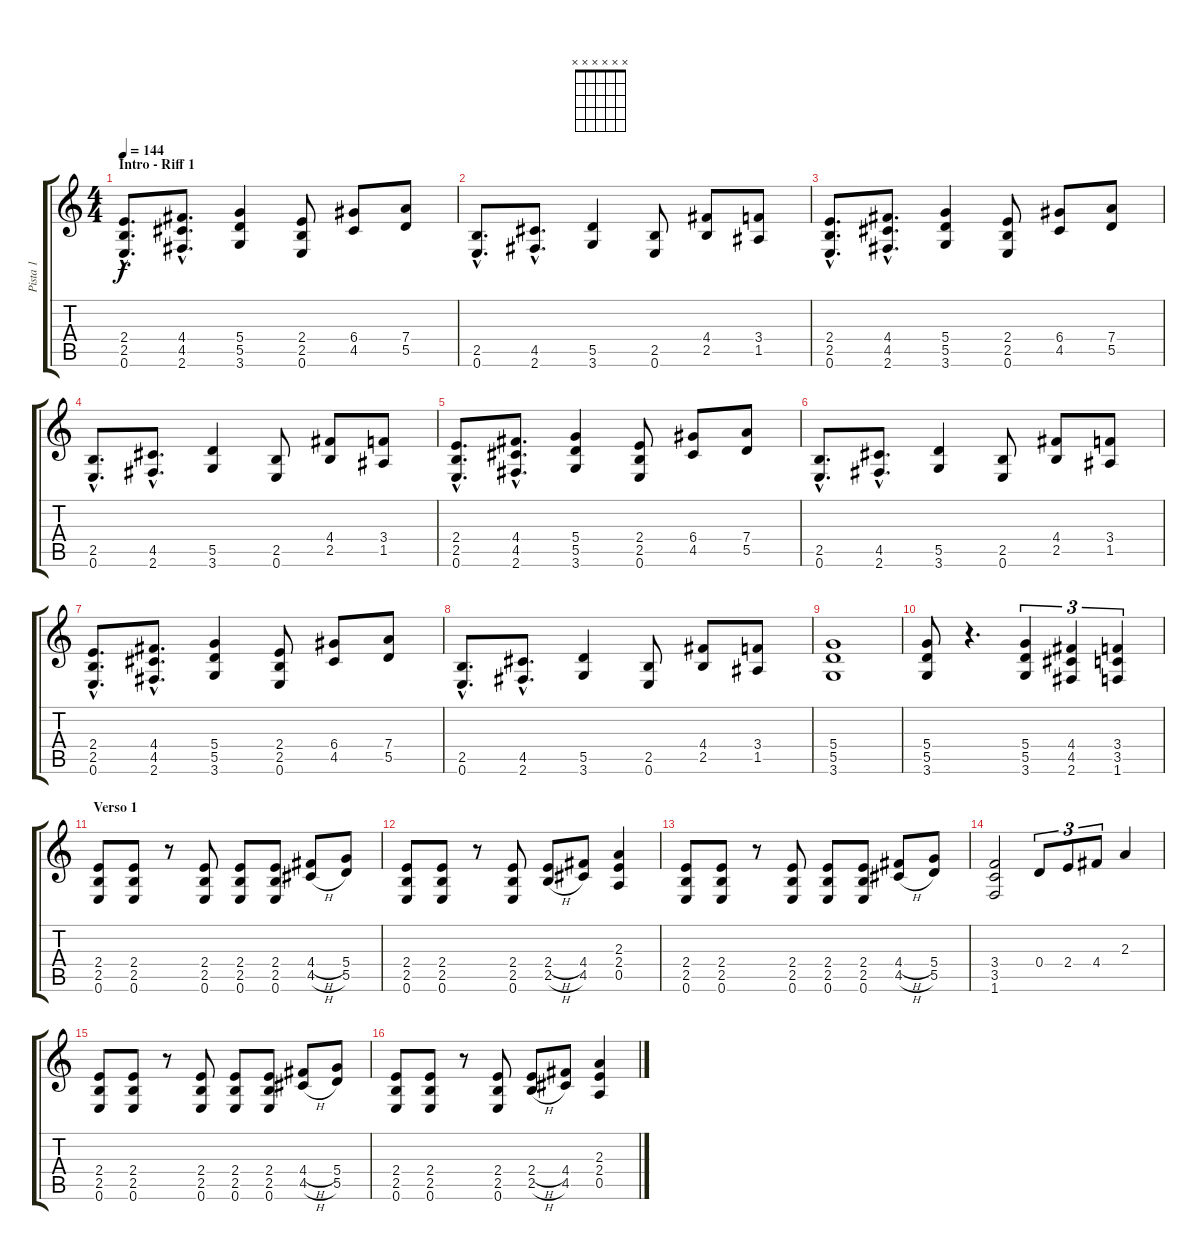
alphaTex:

\track ("Pista 1" "Pista 1") {instrument distortionguitar}
\staff {score tabs}
\tuning (E4 B3 G3 D3 A2 E2) {hide}
\chord ("" x x x x x x) {firstfret 0}
\ts (4 4)
\section ("" "Intro - Riff 1")
\tempo 144
\clef g2
\ks c
(2.4{hac} 2.5{hac} 0.6{hac}).8{d ch "" dy f instrument distortionguitar} (4.4{hac} 4.5{hac} 2.6{hac}).8{d} (5.4 5.5 3.6).4 (2.4 2.5 0.6).8 (6.4 4.5).8 (7.4 5.5).8 |
(2.5{hac} 0.6{hac}).8{d} (4.5{hac} 2.6{hac}).8{d} (5.5 3.6).4 (2.5 0.6).8 (4.4 2.5).8 (3.4 1.5).8 |
(2.4{hac} 2.5{hac} 0.6{hac}).8{d} (4.4{hac} 4.5{hac} 2.6{hac}).8{d} (5.4 5.5 3.6).4 (2.4 2.5 0.6).8 (6.4 4.5).8 (7.4 5.5).8 |
(2.5{hac} 0.6{hac}).8{d} (4.5{hac} 2.6{hac}).8{d} (5.5 3.6).4 (2.5 0.6).8 (4.4 2.5).8 (3.4 1.5).8 |
(2.4{hac} 2.5{hac} 0.6{hac}).8{d} (4.4{hac} 4.5{hac} 2.6{hac}).8{d} (5.4 5.5 3.6).4 (2.4 2.5 0.6).8 (6.4 4.5).8 (7.4 5.5).8 |
(2.5{hac} 0.6{hac}).8{d} (4.5{hac} 2.6{hac}).8{d} (5.5 3.6).4 (2.5 0.6).8 (4.4 2.5).8 (3.4 1.5).8 |
(2.4{hac} 2.5{hac} 0.6{hac}).8{d} (4.4{hac} 4.5{hac} 2.6{hac}).8{d} (5.4 5.5 3.6).4 (2.4 2.5 0.6).8 (6.4 4.5).8 (7.4 5.5).8 |
(2.5{hac} 0.6{hac}).8{d} (4.5{hac} 2.6{hac}).8{d} (5.5 3.6).4 (2.5 0.6).8 (4.4 2.5).8 (3.4 1.5).8 |
(5.4 5.5 3.6).1 |
(5.4 5.5 3.6).8 r.4{d} (5.4 5.5 3.6).4{tu (3 2)} (4.4 4.5 2.6).4{tu (3 2)} (3.4 3.5 1.6).4{tu (3 2)} |
\section ("" "Verso 1")
(2.4 2.5 0.6).8 (2.4 2.5 0.6).8 r.8 (2.4 2.5 0.6).8 (2.4 2.5 0.6).8 (2.4 2.5 0.6).8 (4.4{h} 4.5{h}).8 (5.4 5.5).8 |
(2.4 2.5 0.6).8 (2.4 2.5 0.6).8 r.8 (2.4 2.5 0.6).8 (2.4{h} 2.5{h}).8 (4.4 4.5).8 (2.3 2.4 0.5).4 |
(2.4 2.5 0.6).8 (2.4 2.5 0.6).8 r.8 (2.4 2.5 0.6).8 (2.4 2.5 0.6).8 (2.4 2.5 0.6).8 (4.4{h} 4.5{h}).8 (5.4 5.5).8 |
(3.4 3.5 1.6).2 0.4.8{tu (3 2)} 2.4.8{tu (3 2)} 4.4.8{tu (3 2)} 2.3.4 |
(2.4 2.5 0.6).8 (2.4 2.5 0.6).8 r.8 (2.4 2.5 0.6).8 (2.4 2.5 0.6).8 (2.4 2.5 0.6).8 (4.4{h} 4.5{h}).8 (5.4 5.5).8 |
(2.4 2.5 0.6).8 (2.4 2.5 0.6).8 r.8 (2.4 2.5 0.6).8 (2.4{h} 2.5{h}).8 (4.4 4.5).8 (2.3 2.4 0.5).4
